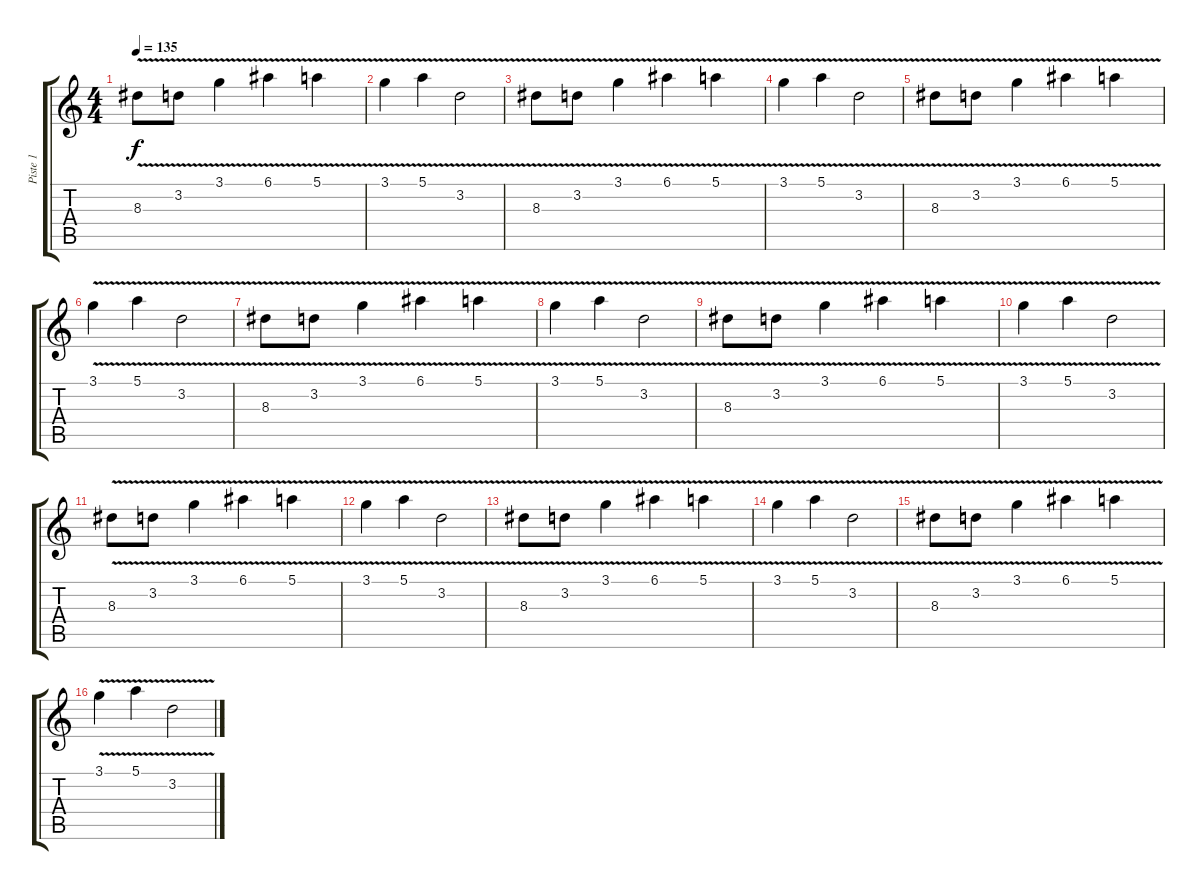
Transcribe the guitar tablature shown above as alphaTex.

\track ("Piste 1" "Piste 1") {instrument electricguitarclean}
\staff {score tabs}
\tuning (E4 B3 G3 D3 A2 E2) {hide}
\ts (4 4)
\tempo 135
\clef g2
\ks c
8.3{v}.8{dy f instrument electricguitarclean} 3.2{v}.8 3.1{v}.4 6.1{v}.4 5.1{v}.4 |
3.1{v}.4 5.1{v}.4 3.2{v}.2 |
8.3{v}.8 3.2{v}.8 3.1{v}.4 6.1{v}.4 5.1{v}.4 |
3.1{v}.4 5.1{v}.4 3.2{v}.2 |
8.3{v}.8 3.2{v}.8 3.1{v}.4 6.1{v}.4 5.1{v}.4 |
3.1{v}.4 5.1{v}.4 3.2{v}.2 |
8.3{v}.8 3.2{v}.8 3.1{v}.4 6.1{v}.4 5.1{v}.4 |
3.1{v}.4 5.1{v}.4 3.2{v}.2 |
8.3{v}.8 3.2{v}.8 3.1{v}.4 6.1{v}.4 5.1{v}.4 |
3.1{v}.4 5.1{v}.4 3.2{v}.2 |
8.3{v}.8 3.2{v}.8 3.1{v}.4 6.1{v}.4 5.1{v}.4 |
3.1{v}.4 5.1{v}.4 3.2{v}.2 |
8.3{v}.8 3.2{v}.8 3.1{v}.4 6.1{v}.4 5.1{v}.4 |
3.1{v}.4 5.1{v}.4 3.2{v}.2 |
8.3{v}.8 3.2{v}.8 3.1{v}.4 6.1{v}.4 5.1{v}.4 |
3.1{v}.4 5.1{v}.4 3.2{v}.2
